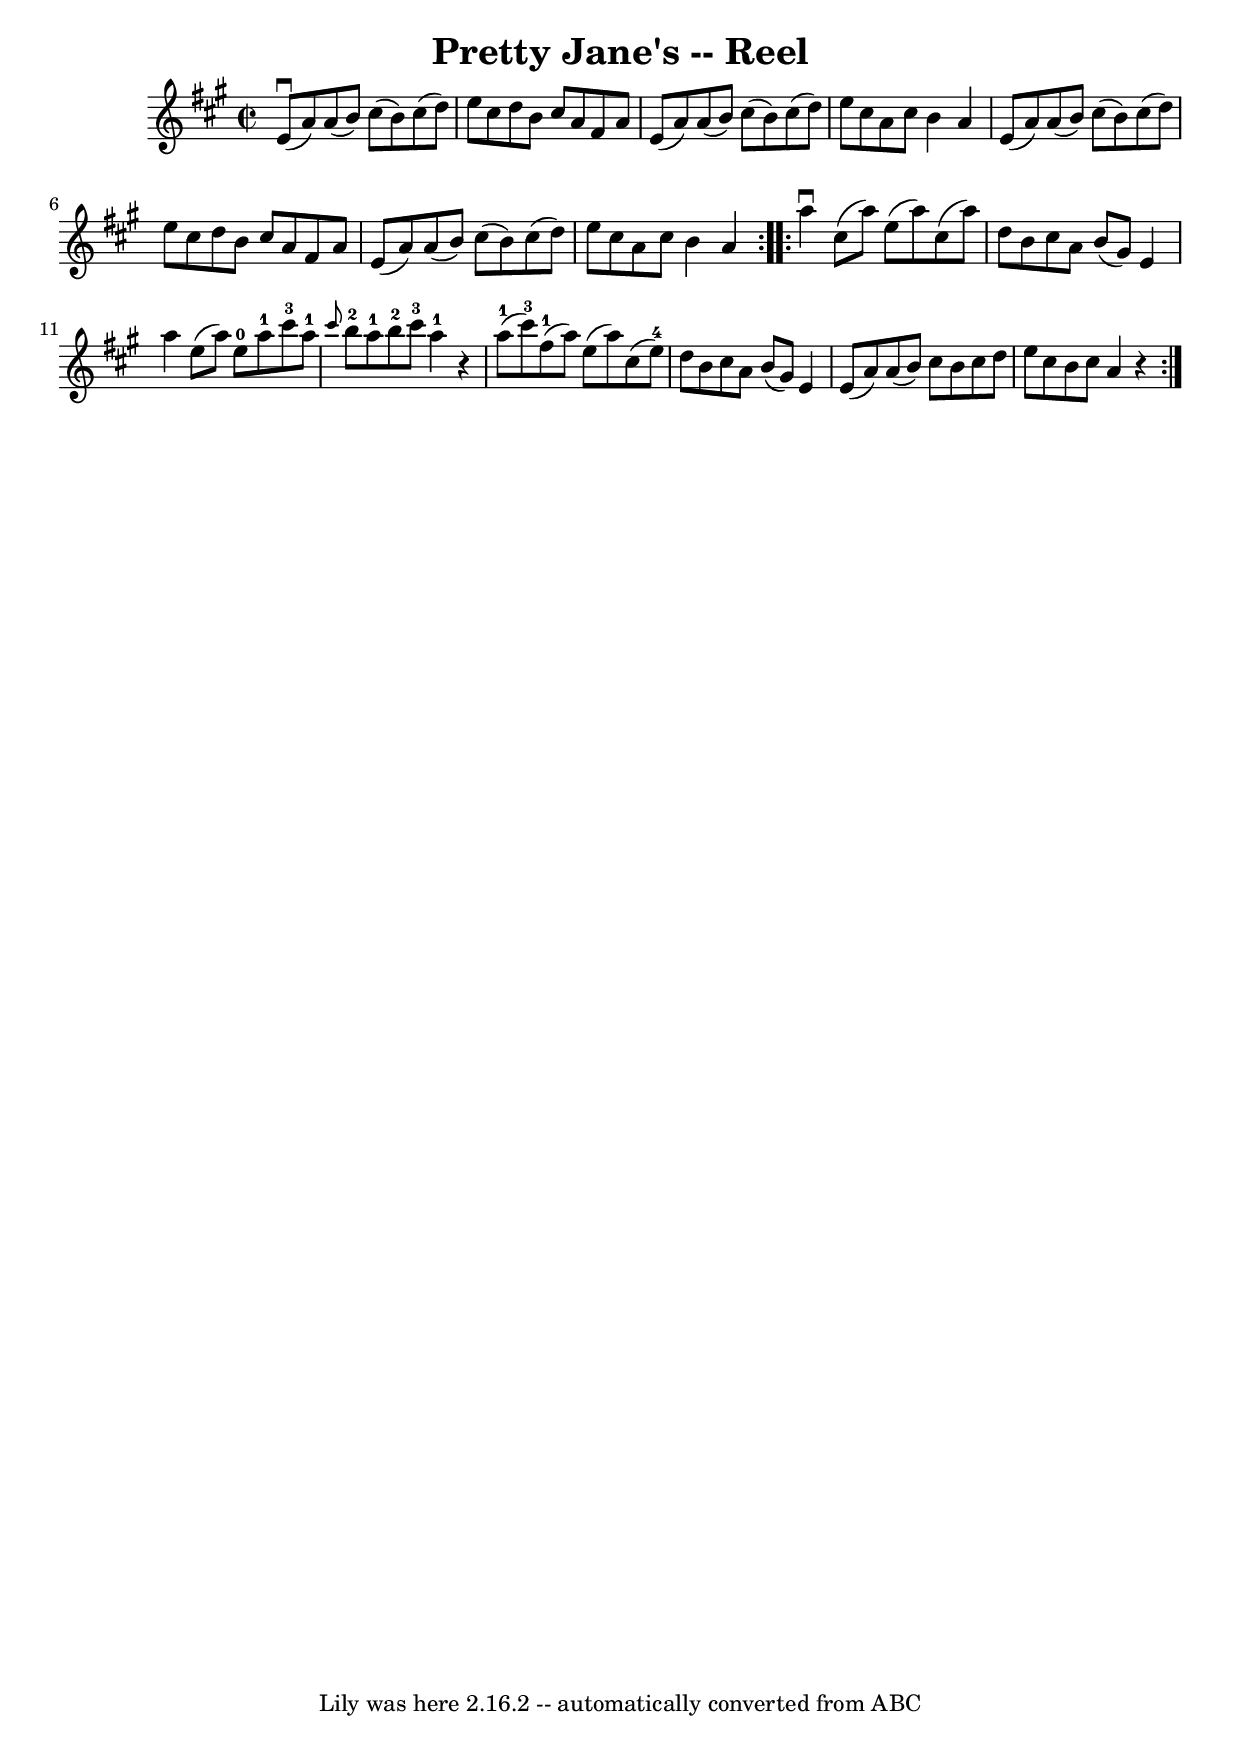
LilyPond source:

\version "2.16.2"
\include "Mammoth.ily"
\header {
  %% book = "Ryan's Mammoth Collection"
  crossRefNumber = "1"
  footnotes = "\\\\285"
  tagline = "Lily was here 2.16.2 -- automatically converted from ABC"
  title = "Pretty Jane's -- Reel"

}
voicedefault =  {



  \repeat volta 2 {

    \override Staff.TimeSignature #'style = #'C
    \time 2/2 
    \key a \major
    e'8^\downbow(a'8) a'8 (b'8) cis''8 
    (b'8) cis''8 (d''8)   |
    e''8 cis''8 d''8 b'8    
    cis''8 a'8 fis'8 a'8    |
    e'8 (a'8) a'8 (b'8)   
    cis''8 (b'8) cis''8 (d''8)   |
    e''8 cis''8 a'8    
    cis''8 b'4 a'4    |
    e'8 (a'8) a'8 (b'8) cis''8 
    (b'8) cis''8 (d''8)   |
    e''8 cis''8 d''8 b'8    
    cis''8 a'8 fis'8 a'8    |
    e'8 (a'8) a'8 (b'8)   
    cis''8 (b'8) cis''8 (d''8)   |
    e''8 cis''8 a'8    
    cis''8 b'4 a'4    
  }     
  \repeat volta 2 {
    a''4^\downbow cis''8 (
    a''8) e''8 (a''8) cis''8 (a''8)   |
    d''8 b'8    
    cis''8 a'8 b'8 (gis'8) e'4    |
    a''4 e''8 (a''8  -) e''8-0 a''8-1 cis'''8-3 a''8-1   |
    
    \grace { cis'''8  
	   } b''8-2 a''8-1 b''8-2 cis'''8-3     
    a''4-1   r4   |
    a''8-1(cis'''8-3) fis''8-1(
    a''8) e''8 (a''8) cis''8 (e''8-4)   |
    d''8 b'8 
    cis''8 a'8 b'8 (gis'8) e'4    |
    e'8 (a'8) a'8 
    (b'8) cis''8 b'8 cis''8 d''8    |
    e''8 cis''8  
    b'8 cis''8 a'4    r4   
  }   

}

\score{
  <<

    \context Staff="default"
    {
      \voicedefault 
      
    }

  >>
  \layout {
    
  }
  \midi {
  }

}
